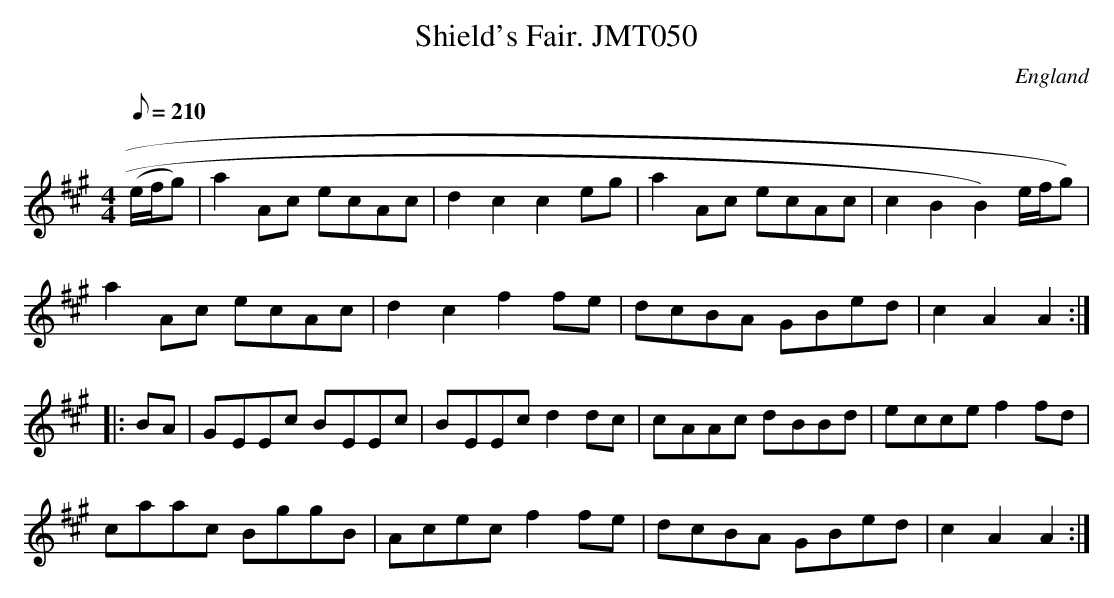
X:1
T:Shield's Fair. JMT050
M:4/4
L:1/8
Q:210
O:England
K:A
(e/f/g)|a2Ac e-cAc|d2c2c2eg|a2Ac e-cAc|c2B2B2)e/f/g)|!
a2Ac e-cAc|d2c2f2fe|d-cBA G-Bed|c2A2A2:|!
|:BA|G-EEc B-EEc|B-EEcd2dc|c-AAc d-BBd|e-ccef2fd|!
c-aac B-ggB|A-cec f2fe|d-cBA G-Bed|c2A2A2:|]
